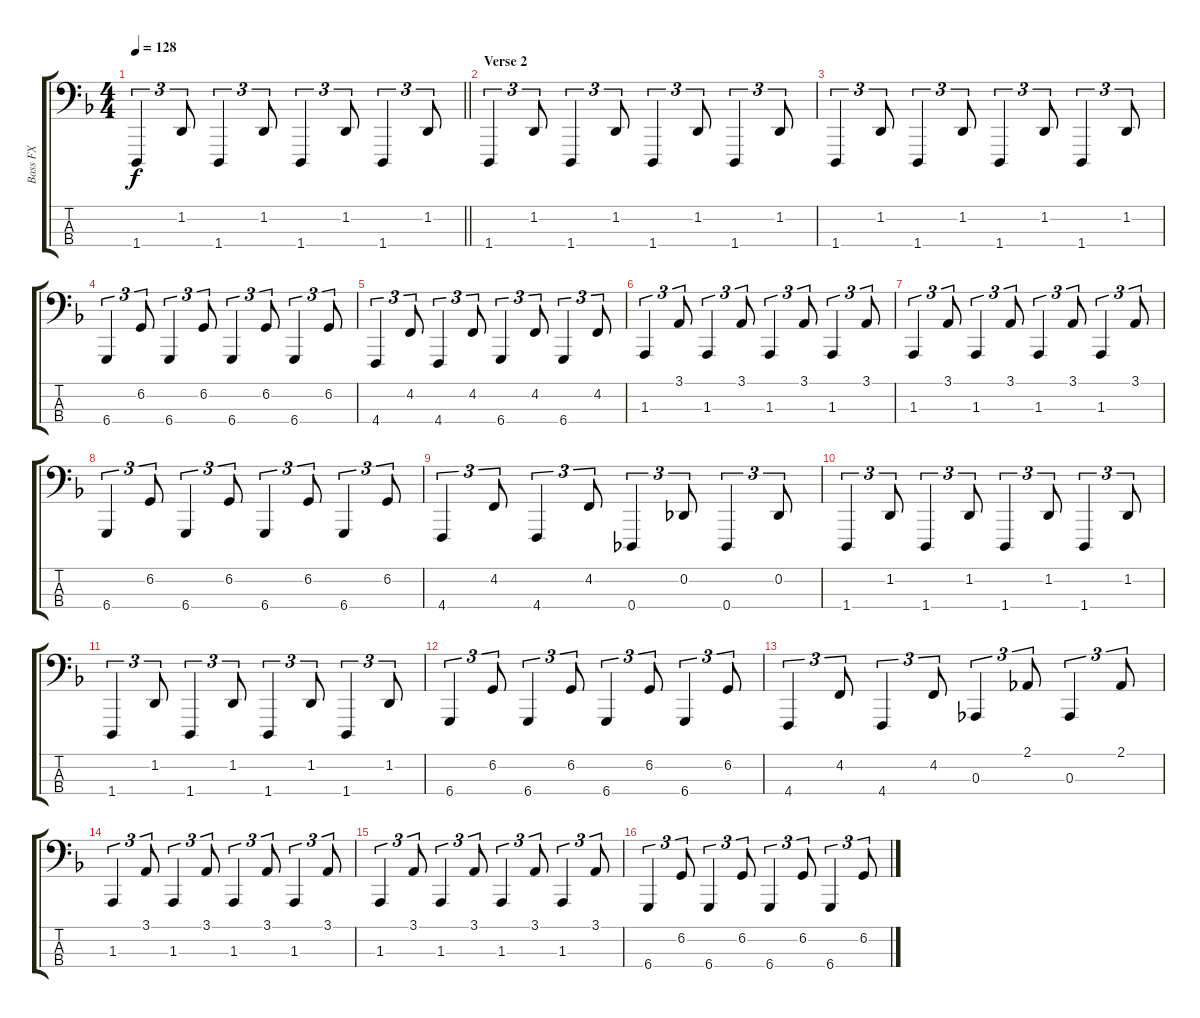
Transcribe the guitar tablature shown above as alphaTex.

\track ("Bass FX" "Bass FX") {instrument lead2sawtooth}
\staff {score tabs}
\tuning (Gb2 Db2 Ab1 Db1) {hide}
\ts (4 4)
\tempo 128
\clef f4
\barLineRight lightlight
\ks dminor
1.4.4{tu (3 2) dy f} 1.2.8{tu (3 2)} 1.4.4{tu (3 2)} 1.2.8{tu (3 2)} 1.4.4{tu (3 2)} 1.2.8{tu (3 2)} 1.4.4{tu (3 2)} 1.2.8{tu (3 2)} |
\section ("" "Verse 2")
1.4.4{tu (3 2)} 1.2.8{tu (3 2)} 1.4.4{tu (3 2)} 1.2.8{tu (3 2)} 1.4.4{tu (3 2)} 1.2.8{tu (3 2)} 1.4.4{tu (3 2)} 1.2.8{tu (3 2)} |
1.4.4{tu (3 2)} 1.2.8{tu (3 2)} 1.4.4{tu (3 2)} 1.2.8{tu (3 2)} 1.4.4{tu (3 2)} 1.2.8{tu (3 2)} 1.4.4{tu (3 2)} 1.2.8{tu (3 2)} |
6.4.4{tu (3 2)} 6.2.8{tu (3 2)} 6.4.4{tu (3 2)} 6.2.8{tu (3 2)} 6.4.4{tu (3 2)} 6.2.8{tu (3 2)} 6.4.4{tu (3 2)} 6.2.8{tu (3 2)} |
4.4.4{tu (3 2)} 4.2.8{tu (3 2)} 4.4.4{tu (3 2)} 4.2.8{tu (3 2)} 6.4.4{tu (3 2)} 4.2.8{tu (3 2)} 6.4.4{tu (3 2)} 4.2.8{tu (3 2)} |
1.3.4{tu (3 2)} 3.1.8{tu (3 2)} 1.3.4{tu (3 2)} 3.1.8{tu (3 2)} 1.3.4{tu (3 2)} 3.1.8{tu (3 2)} 1.3.4{tu (3 2)} 3.1.8{tu (3 2)} |
1.3.4{tu (3 2)} 3.1.8{tu (3 2)} 1.3.4{tu (3 2)} 3.1.8{tu (3 2)} 1.3.4{tu (3 2)} 3.1.8{tu (3 2)} 1.3.4{tu (3 2)} 3.1.8{tu (3 2)} |
6.4.4{tu (3 2)} 6.2.8{tu (3 2)} 6.4.4{tu (3 2)} 6.2.8{tu (3 2)} 6.4.4{tu (3 2)} 6.2.8{tu (3 2)} 6.4.4{tu (3 2)} 6.2.8{tu (3 2)} |
4.4.4{tu (3 2)} 4.2.8{tu (3 2)} 4.4.4{tu (3 2)} 4.2.8{tu (3 2)} 0.4.4{tu (3 2)} 0.2.8{tu (3 2)} 0.4.4{tu (3 2)} 0.2.8{tu (3 2)} |
1.4.4{tu (3 2)} 1.2.8{tu (3 2)} 1.4.4{tu (3 2)} 1.2.8{tu (3 2)} 1.4.4{tu (3 2)} 1.2.8{tu (3 2)} 1.4.4{tu (3 2)} 1.2.8{tu (3 2)} |
1.4.4{tu (3 2)} 1.2.8{tu (3 2)} 1.4.4{tu (3 2)} 1.2.8{tu (3 2)} 1.4.4{tu (3 2)} 1.2.8{tu (3 2)} 1.4.4{tu (3 2)} 1.2.8{tu (3 2)} |
6.4.4{tu (3 2)} 6.2.8{tu (3 2)} 6.4.4{tu (3 2)} 6.2.8{tu (3 2)} 6.4.4{tu (3 2)} 6.2.8{tu (3 2)} 6.4.4{tu (3 2)} 6.2.8{tu (3 2)} |
4.4.4{tu (3 2)} 4.2.8{tu (3 2)} 4.4.4{tu (3 2)} 4.2.8{tu (3 2)} 0.3.4{tu (3 2)} 2.1.8{tu (3 2)} 0.3.4{tu (3 2)} 2.1.8{tu (3 2)} |
1.3.4{tu (3 2)} 3.1.8{tu (3 2)} 1.3.4{tu (3 2)} 3.1.8{tu (3 2)} 1.3.4{tu (3 2)} 3.1.8{tu (3 2)} 1.3.4{tu (3 2)} 3.1.8{tu (3 2)} |
1.3.4{tu (3 2)} 3.1.8{tu (3 2)} 1.3.4{tu (3 2)} 3.1.8{tu (3 2)} 1.3.4{tu (3 2)} 3.1.8{tu (3 2)} 1.3.4{tu (3 2)} 3.1.8{tu (3 2)} |
6.4.4{tu (3 2)} 6.2.8{tu (3 2)} 6.4.4{tu (3 2)} 6.2.8{tu (3 2)} 6.4.4{tu (3 2)} 6.2.8{tu (3 2)} 6.4.4{tu (3 2)} 6.2.8{tu (3 2)}
